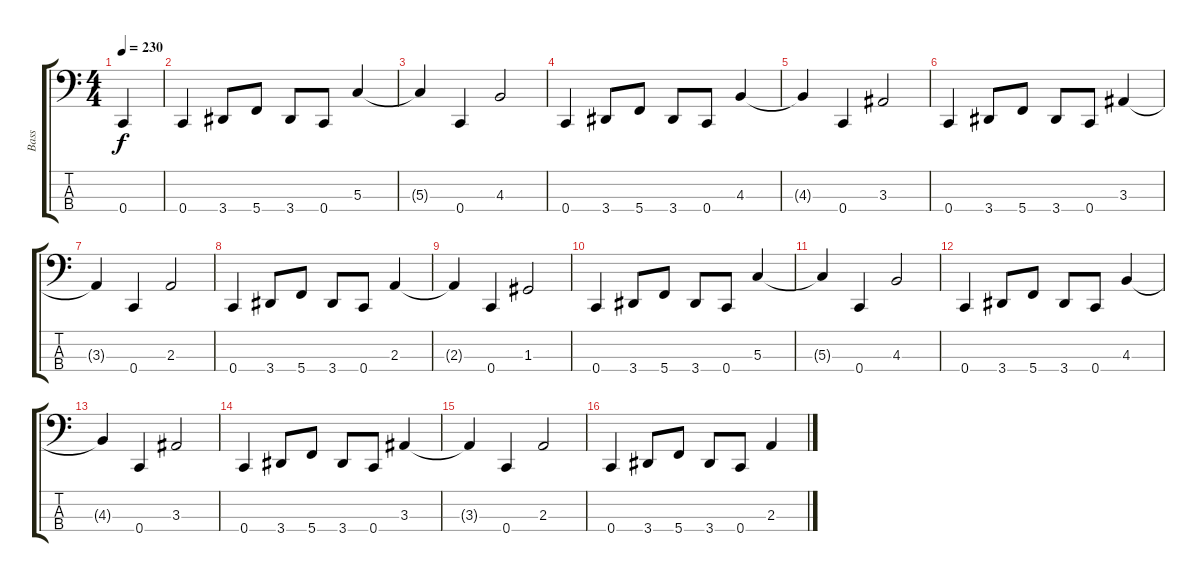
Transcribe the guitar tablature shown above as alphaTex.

\track ("Bass" "Bass") {instrument electricbasspick}
\staff {score tabs}
\tuning (F2 C2 G1 C1) {hide}
\ts (4 4)
\tempo 230
\clef f4
\ks c
0.4.4{dy f} |
0.4.4 3.4.8 5.4.8 3.4.8 0.4.8 5.3.4 |
5.3{t}.4 0.4.4 4.3.2 |
0.4.4 3.4.8 5.4.8 3.4.8 0.4.8 4.3.4 |
4.3{t}.4 0.4.4 3.3.2 |
0.4.4 3.4.8 5.4.8 3.4.8 0.4.8 3.3.4 |
3.3{t}.4 0.4.4 2.3.2 |
0.4.4 3.4.8 5.4.8 3.4.8 0.4.8 2.3.4 |
2.3{t}.4 0.4.4 1.3.2 |
0.4.4 3.4.8 5.4.8 3.4.8 0.4.8 5.3.4 |
5.3{t}.4 0.4.4 4.3.2 |
0.4.4 3.4.8 5.4.8 3.4.8 0.4.8 4.3.4 |
4.3{t}.4 0.4.4 3.3.2 |
0.4.4 3.4.8 5.4.8 3.4.8 0.4.8 3.3.4 |
3.3{t}.4 0.4.4 2.3.2 |
0.4.4 3.4.8 5.4.8 3.4.8 0.4.8 2.3.4
